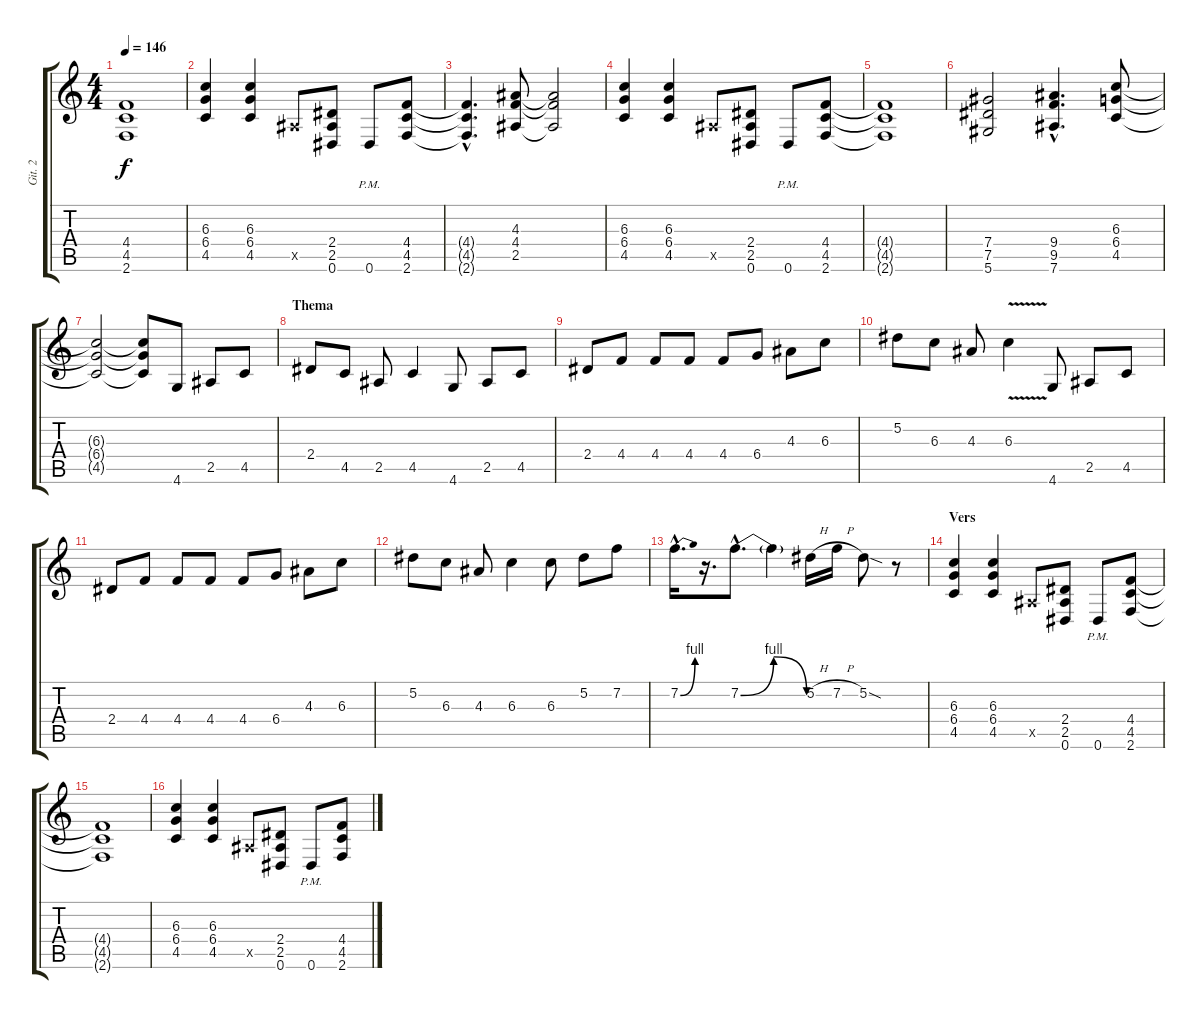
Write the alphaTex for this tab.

\track ("Git. 2" "Git. 2") {instrument distortionguitar}
\staff {score tabs}
\tuning (Eb4 Bb3 Gb3 Db3 Ab2 Eb2) {hide}
\ts (4 4)
\tempo 146
\clef g2
\ks c
(4.4{t} 4.5{t} 2.6{t}).1{dy f} |
(6.3 6.4 4.5).4 (6.3 6.4 4.5).4 2.5{x}.8 (2.4 2.5 0.6).8 0.6{pm}.8 (4.4 4.5 2.6).8 |
(4.4{hac t} 4.5{hac t} 2.6{hac t}).4{d} (4.3 4.4 2.5).8 (4.3{t} 4.4{t} 2.5{t}).2 |
(6.3 6.4 4.5).4 (6.3 6.4 4.5).4 2.5{x}.8 (2.4 2.5 0.6).8 0.6{pm}.8 (4.4 4.5 2.6).8 |
(4.4{t} 4.5{t} 2.6{t}).1 |
(7.4 7.5 5.6).2 (9.4{hac} 9.5{hac} 7.6{hac}).4{d} (6.3 6.4 4.5).8 |
(6.3{t} 6.4{t} 4.5{t}).2 (6.3{t} 6.4{t} 4.5{t}).8 4.6.8 2.5.8 4.5.8 |
\section ("" "Thema")
2.4.8 4.5.8 2.5.8 4.5.4 4.6.8 2.5.8 4.5.8 |
2.4.8 4.4.8 4.4.8 4.4.8 4.4.8 6.4.8 4.3.8 6.3.8 |
5.2.8 6.3.8 4.3.8 6.3{v}.4 4.6.8 2.5.8 4.5.8 |
2.4.8 4.4.8 4.4.8 4.4.8 4.4.8 6.4.8 4.3.8 6.3.8 |
5.2.8 6.3.8 4.3.8 6.3.4 6.3.8 5.2.8 7.2.8 |
7.2{be (bend 0 0 60 4) hac}.16{d} r.16{d} 7.2{be (bendrelease 0 0 15 4 45 4 60 0) hac}.8{d} 7.2{t}.4 5.2{h}.16 7.2{h}.16 5.2{sod}.8 r.8 |
\section ("" "Vers")
(6.3 6.4 4.5).4 (6.3 6.4 4.5).4 2.5{x}.8 (2.4 2.5 0.6).8 0.6{pm}.8 (4.4 4.5 2.6).8 |
(4.4{t} 4.5{t} 2.6{t}).1 |
(6.3 6.4 4.5).4 (6.3 6.4 4.5).4 2.5{x}.8 (2.4 2.5 0.6).8 0.6{pm}.8 (4.4 4.5 2.6).8
